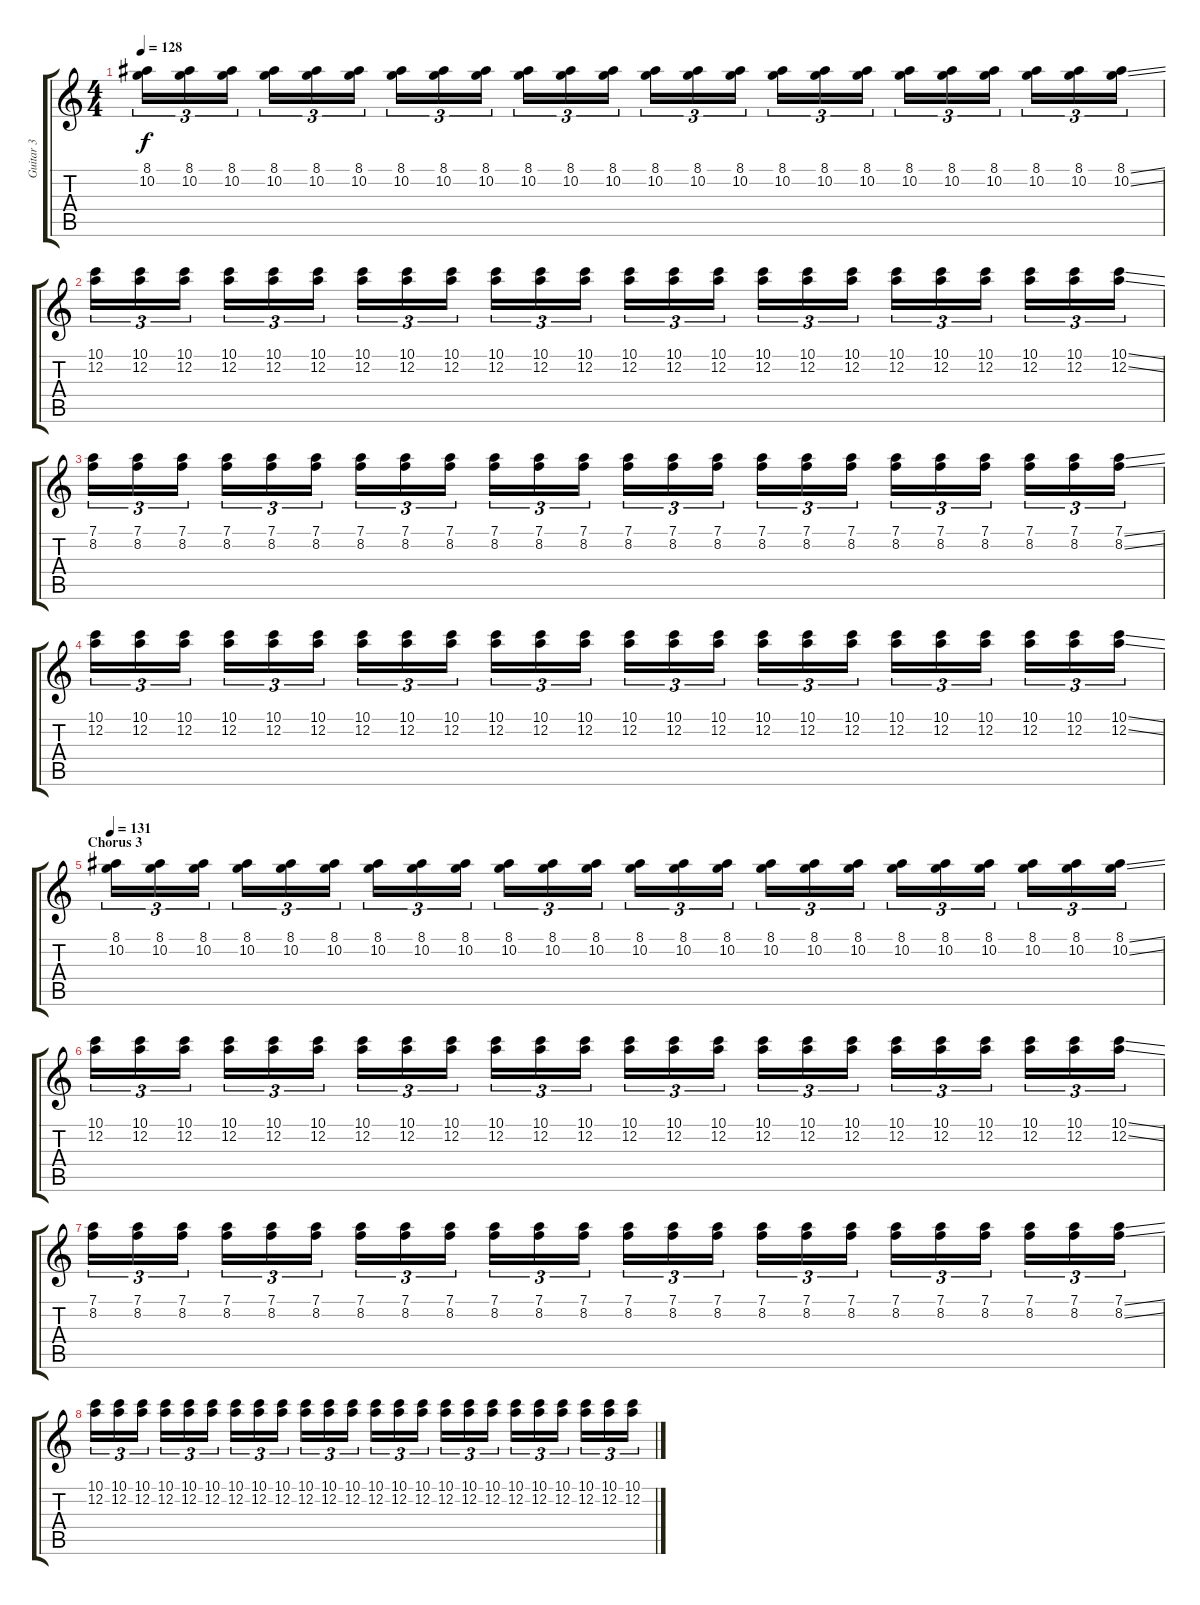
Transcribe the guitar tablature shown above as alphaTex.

\track ("Guitar 3" "Guitar 3") {instrument overdrivenguitar}
\staff {score tabs}
\tuning (D4 A3 F3 C3 G2 C2) {hide}
\ts (4 4)
\tempo 128
\clef g2
\ks c
(8.1 10.2).16{tu (3 2) dy f} (8.1 10.2).16{tu (3 2)} (8.1 10.2).16{tu (3 2)} (8.1 10.2).16{tu (3 2)} (8.1 10.2).16{tu (3 2)} (8.1 10.2).16{tu (3 2)} (8.1 10.2).16{tu (3 2)} (8.1 10.2).16{tu (3 2)} (8.1 10.2).16{tu (3 2)} (8.1 10.2).16{tu (3 2)} (8.1 10.2).16{tu (3 2)} (8.1 10.2).16{tu (3 2)} (8.1 10.2).16{tu (3 2)} (8.1 10.2).16{tu (3 2)} (8.1 10.2).16{tu (3 2)} (8.1 10.2).16{tu (3 2)} (8.1 10.2).16{tu (3 2)} (8.1 10.2).16{tu (3 2)} (8.1 10.2).16{tu (3 2)} (8.1 10.2).16{tu (3 2)} (8.1 10.2).16{tu (3 2)} (8.1 10.2).16{tu (3 2)} (8.1 10.2).16{tu (3 2)} (8.1{ss} 10.2{ss}).16{tu (3 2)} |
(10.1 12.2).16{tu (3 2)} (10.1 12.2).16{tu (3 2)} (10.1 12.2).16{tu (3 2)} (10.1 12.2).16{tu (3 2)} (10.1 12.2).16{tu (3 2)} (10.1 12.2).16{tu (3 2)} (10.1 12.2).16{tu (3 2)} (10.1 12.2).16{tu (3 2)} (10.1 12.2).16{tu (3 2)} (10.1 12.2).16{tu (3 2)} (10.1 12.2).16{tu (3 2)} (10.1 12.2).16{tu (3 2)} (10.1 12.2).16{tu (3 2)} (10.1 12.2).16{tu (3 2)} (10.1 12.2).16{tu (3 2)} (10.1 12.2).16{tu (3 2)} (10.1 12.2).16{tu (3 2)} (10.1 12.2).16{tu (3 2)} (10.1 12.2).16{tu (3 2)} (10.1 12.2).16{tu (3 2)} (10.1 12.2).16{tu (3 2)} (10.1 12.2).16{tu (3 2)} (10.1 12.2).16{tu (3 2)} (10.1{ss} 12.2{ss}).16{tu (3 2)} |
(7.1 8.2).16{tu (3 2)} (7.1 8.2).16{tu (3 2)} (7.1 8.2).16{tu (3 2)} (7.1 8.2).16{tu (3 2)} (7.1 8.2).16{tu (3 2)} (7.1 8.2).16{tu (3 2)} (7.1 8.2).16{tu (3 2)} (7.1 8.2).16{tu (3 2)} (7.1 8.2).16{tu (3 2)} (7.1 8.2).16{tu (3 2)} (7.1 8.2).16{tu (3 2)} (7.1 8.2).16{tu (3 2)} (7.1 8.2).16{tu (3 2)} (7.1 8.2).16{tu (3 2)} (7.1 8.2).16{tu (3 2)} (7.1 8.2).16{tu (3 2)} (7.1 8.2).16{tu (3 2)} (7.1 8.2).16{tu (3 2)} (7.1 8.2).16{tu (3 2)} (7.1 8.2).16{tu (3 2)} (7.1 8.2).16{tu (3 2)} (7.1 8.2).16{tu (3 2)} (7.1 8.2).16{tu (3 2)} (7.1{ss} 8.2{ss}).16{tu (3 2)} |
(10.1 12.2).16{tu (3 2)} (10.1 12.2).16{tu (3 2)} (10.1 12.2).16{tu (3 2)} (10.1 12.2).16{tu (3 2)} (10.1 12.2).16{tu (3 2)} (10.1 12.2).16{tu (3 2)} (10.1 12.2).16{tu (3 2)} (10.1 12.2).16{tu (3 2)} (10.1 12.2).16{tu (3 2)} (10.1 12.2).16{tu (3 2)} (10.1 12.2).16{tu (3 2)} (10.1 12.2).16{tu (3 2)} (10.1 12.2).16{tu (3 2)} (10.1 12.2).16{tu (3 2)} (10.1 12.2).16{tu (3 2)} (10.1 12.2).16{tu (3 2)} (10.1 12.2).16{tu (3 2)} (10.1 12.2).16{tu (3 2)} (10.1 12.2).16{tu (3 2)} (10.1 12.2).16{tu (3 2)} (10.1 12.2).16{tu (3 2)} (10.1 12.2).16{tu (3 2)} (10.1 12.2).16{tu (3 2)} (10.1{ss} 12.2{ss}).16{tu (3 2)} |
\section ("" "Chorus 3")
\tempo 131
(8.1 10.2).16{tu (3 2)} (8.1 10.2).16{tu (3 2)} (8.1 10.2).16{tu (3 2)} (8.1 10.2).16{tu (3 2)} (8.1 10.2).16{tu (3 2)} (8.1 10.2).16{tu (3 2)} (8.1 10.2).16{tu (3 2)} (8.1 10.2).16{tu (3 2)} (8.1 10.2).16{tu (3 2)} (8.1 10.2).16{tu (3 2)} (8.1 10.2).16{tu (3 2)} (8.1 10.2).16{tu (3 2)} (8.1 10.2).16{tu (3 2)} (8.1 10.2).16{tu (3 2)} (8.1 10.2).16{tu (3 2)} (8.1 10.2).16{tu (3 2)} (8.1 10.2).16{tu (3 2)} (8.1 10.2).16{tu (3 2)} (8.1 10.2).16{tu (3 2)} (8.1 10.2).16{tu (3 2)} (8.1 10.2).16{tu (3 2)} (8.1 10.2).16{tu (3 2)} (8.1 10.2).16{tu (3 2)} (8.1{ss} 10.2{ss}).16{tu (3 2)} |
(10.1 12.2).16{tu (3 2)} (10.1 12.2).16{tu (3 2)} (10.1 12.2).16{tu (3 2)} (10.1 12.2).16{tu (3 2)} (10.1 12.2).16{tu (3 2)} (10.1 12.2).16{tu (3 2)} (10.1 12.2).16{tu (3 2)} (10.1 12.2).16{tu (3 2)} (10.1 12.2).16{tu (3 2)} (10.1 12.2).16{tu (3 2)} (10.1 12.2).16{tu (3 2)} (10.1 12.2).16{tu (3 2)} (10.1 12.2).16{tu (3 2)} (10.1 12.2).16{tu (3 2)} (10.1 12.2).16{tu (3 2)} (10.1 12.2).16{tu (3 2)} (10.1 12.2).16{tu (3 2)} (10.1 12.2).16{tu (3 2)} (10.1 12.2).16{tu (3 2)} (10.1 12.2).16{tu (3 2)} (10.1 12.2).16{tu (3 2)} (10.1 12.2).16{tu (3 2)} (10.1 12.2).16{tu (3 2)} (10.1{ss} 12.2{ss}).16{tu (3 2)} |
(7.1 8.2).16{tu (3 2)} (7.1 8.2).16{tu (3 2)} (7.1 8.2).16{tu (3 2)} (7.1 8.2).16{tu (3 2)} (7.1 8.2).16{tu (3 2)} (7.1 8.2).16{tu (3 2)} (7.1 8.2).16{tu (3 2)} (7.1 8.2).16{tu (3 2)} (7.1 8.2).16{tu (3 2)} (7.1 8.2).16{tu (3 2)} (7.1 8.2).16{tu (3 2)} (7.1 8.2).16{tu (3 2)} (7.1 8.2).16{tu (3 2)} (7.1 8.2).16{tu (3 2)} (7.1 8.2).16{tu (3 2)} (7.1 8.2).16{tu (3 2)} (7.1 8.2).16{tu (3 2)} (7.1 8.2).16{tu (3 2)} (7.1 8.2).16{tu (3 2)} (7.1 8.2).16{tu (3 2)} (7.1 8.2).16{tu (3 2)} (7.1 8.2).16{tu (3 2)} (7.1 8.2).16{tu (3 2)} (7.1{ss} 8.2{ss}).16{tu (3 2)} |
(10.1 12.2).16{tu (3 2)} (10.1 12.2).16{tu (3 2)} (10.1 12.2).16{tu (3 2)} (10.1 12.2).16{tu (3 2)} (10.1 12.2).16{tu (3 2)} (10.1 12.2).16{tu (3 2)} (10.1 12.2).16{tu (3 2)} (10.1 12.2).16{tu (3 2)} (10.1 12.2).16{tu (3 2)} (10.1 12.2).16{tu (3 2)} (10.1 12.2).16{tu (3 2)} (10.1 12.2).16{tu (3 2)} (10.1 12.2).16{tu (3 2)} (10.1 12.2).16{tu (3 2)} (10.1 12.2).16{tu (3 2)} (10.1 12.2).16{tu (3 2)} (10.1 12.2).16{tu (3 2)} (10.1 12.2).16{tu (3 2)} (10.1 12.2).16{tu (3 2)} (10.1 12.2).16{tu (3 2)} (10.1 12.2).16{tu (3 2)} (10.1 12.2).16{tu (3 2)} (10.1 12.2).16{tu (3 2)} (10.1{ss} 12.2{ss}).16{tu (3 2)}
